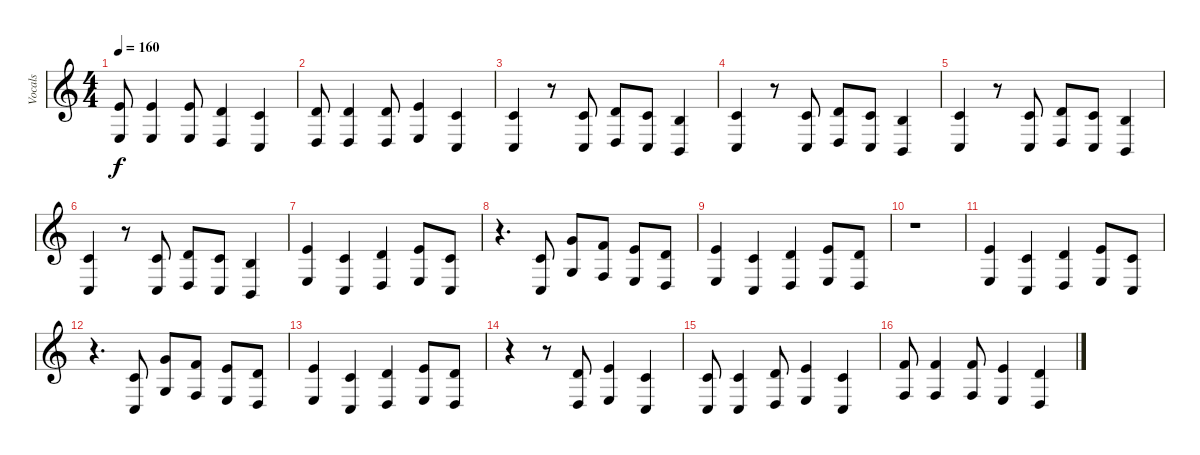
\track ("Vocals" "Vocals") {instrument sopranosax}
\staff {score}
\tuning (E4 B3 G3 D3 A2 E2) {hide}
\ts (4 4)
\tempo 160
\clef g2
\ks c
(0.1 2.4).8{dy f} (0.1 2.4).4 (0.1 2.4).8 (3.2 0.4).4 (1.2 3.5).4 |
(3.2 0.4).8 (3.2 0.4).4 (3.2 0.4).8 (0.1 2.4).4 (1.2 3.5).4 |
(1.2 3.5).4 r.8 (1.2 3.5).8 (3.2 0.4).8 (1.2 3.5).8 (0.2 2.5).4 |
(1.2 3.5).4 r.8 (1.2 3.5).8 (3.2 0.4).8 (1.2 3.5).8 (0.2 2.5).4 |
(1.2 3.5).4 r.8 (1.2 3.5).8 (3.2 0.4).8 (1.2 3.5).8 (0.2 2.5).4 |
(1.2 3.5).4 r.8 (1.2 3.5).8 (3.2 0.4).8 (1.2 3.5).8 (0.2 2.5).4 |
(0.1 2.4).4 (1.2 3.5).4 (3.2 0.4).4 (0.1 2.4).8 (1.2 3.5).8 |
r.4{d} (1.2 3.5).8 (3.1 0.3).8 (1.1 3.4).8 (0.1 2.4).8 (3.2 0.4).8 |
(0.1 2.4).4 (1.2 3.5).4 (3.2 0.4).4 (0.1 2.4).8 (3.2 0.4).8 |
r.1 |
(0.1 2.4).4 (1.2 3.5).4 (3.2 0.4).4 (0.1 2.4).8 (1.2 3.5).8 |
r.4{d} (1.2 3.5).8 (3.1 0.3).8 (1.1 3.4).8 (0.1 2.4).8 (3.2 0.4).8 |
(0.1 2.4).4 (1.2 3.5).4 (3.2 0.4).4 (0.1 2.4).8 (3.2 0.4).8 |
r.4 r.8 (3.2 0.4).8 (0.1 2.4).4 (1.2 3.5).4 |
(1.2 3.5).8 (1.2 3.5).4 (3.2 0.4).8 (0.1 2.4).4 (1.2 3.5).4 |
(1.1 3.4).8 (1.1 3.4).4 (1.1 3.4).8 (0.1 2.4).4 (3.2 0.4).4
